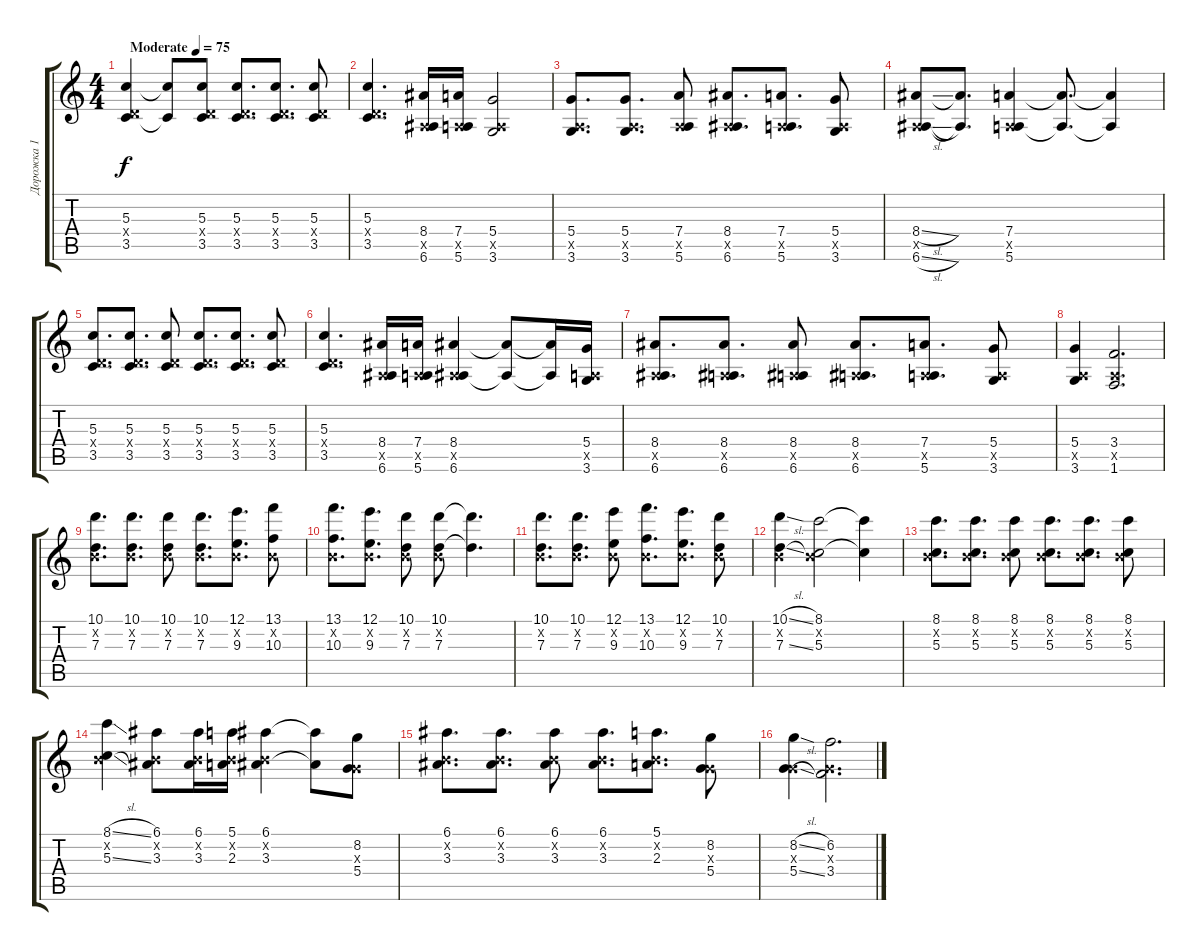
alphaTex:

\track ("Дорожка 1" "Дорожка 1") {instrument distortionguitar}
\staff {score tabs}
\tuning (E4 B3 G3 D3 A2 E2) {hide}
\ts (4 4)
\tempo (75 "Moderate")
\clef g2
\ks c
(5.3 0.4{x} 3.5).4{dy f instrument distortionguitar} (5.3{t} 3.5{t}).8 (5.3 0.4{x} 3.5).8 (5.3 0.4{x} 3.5).8{d} (5.3 0.4{x} 3.5).8{d} (5.3 0.4{x} 3.5).8 |
(5.3 0.4{x} 3.5).4{d} (8.4 0.5{x} 6.6).16 (7.4 0.5{x} 5.6).16 (5.4 0.5{x} 3.6).2 |
(5.4 0.5{x} 3.6).8{d} (5.4 0.5{x} 3.6).8{d} (7.4 0.5{x} 5.6).8 (8.4 0.5{x} 6.6).8{d} (7.4 0.5{x} 5.6).8{d} (5.4 0.5{x} 3.6).8 |
(8.4{sl} 0.5{x} 6.6{sl}).8 (8.4{t} 6.6{t}).8{d} (7.4 0.5{x} 5.6).4 (7.4{t} 5.6{t}).8{d} (7.4{t} 5.6{t}).4 |
(5.3 0.4{x} 3.5).8{d} (5.3 0.4{x} 3.5).8{d} (5.3 0.4{x} 3.5).8 (5.3 0.4{x} 3.5).8{d} (5.3 0.4{x} 3.5).8{d} (5.3 0.4{x} 3.5).8 |
(5.3 0.4{x} 3.5).4{d} (8.4 0.5{x} 6.6).16 (7.4 0.5{x} 5.6).16 (8.4 0.5{x} 6.6).4 (8.4{t} 6.6{t}).8 (8.4{t} 6.6{t}).16 (5.4 0.5{x} 3.6).16 |
(8.4 0.5{x} 6.6).8{d} (8.4 0.5{x} 6.6).8{d} (8.4 0.5{x} 6.6).8 (8.4 0.5{x} 6.6).8{d} (7.4 0.5{x} 5.6).8{d} (5.4 0.5{x} 3.6).8 |
(5.4 0.5{x} 3.6).4 (3.4 0.5{x} 1.6).2{d} |
(10.1 0.2{x} 7.3).8{d} (10.1 0.2{x} 7.3).8{d} (10.1 0.2{x} 7.3).8 (10.1 0.2{x} 7.3).8{d} (12.1 0.2{x} 9.3).8{d} (13.1 0.2{x} 10.3).8 |
(13.1 0.2{x} 10.3).8{d} (12.1 0.2{x} 9.3).8{d} (10.1 0.2{x} 7.3).8 (10.1 0.2{x} 7.3).8 (10.1{t} 7.3{t}).4{d} |
(10.1 0.2{x} 7.3).8{d} (10.1 0.2{x} 7.3).8{d} (12.1 0.2{x} 9.3).8 (13.1 0.2{x} 10.3).8{d} (12.1 0.2{x} 9.3).8{d} (10.1 0.2{x} 7.3).8 |
(10.1{sl} 0.2{x} 7.3{sl}).4 (8.1 0.2{x} 5.3).2 (8.1{t} 5.3{t}).4 |
(8.1 0.2{x} 5.3).8{d} (8.1 0.2{x} 5.3).8{d} (8.1 0.2{x} 5.3).8 (8.1 0.2{x} 5.3).8{d} (8.1 0.2{x} 5.3).8{d} (8.1 0.2{x} 5.3).8 |
(8.1{sl} 0.2{x} 5.3{sl}).4 (6.1 0.2{x} 3.3).8 (6.1 0.2{x} 3.3).16 (5.1 0.2{x} 2.3).16 (6.1 0.2{x} 3.3).4 (6.1{t} 3.3{t}).8 (8.2 0.3{x} 5.4).8 |
(6.1 0.2{x} 3.3).8{d} (6.1 0.2{x} 3.3).8{d} (6.1 0.2{x} 3.3).8 (6.1 0.2{x} 3.3).8{d} (5.1 0.2{x} 2.3).8{d} (8.2 0.3{x} 5.4).8 |
(8.2{sl} 0.3{x} 5.4{sl}).4 (6.2 0.3{x} 3.4).2{d}
